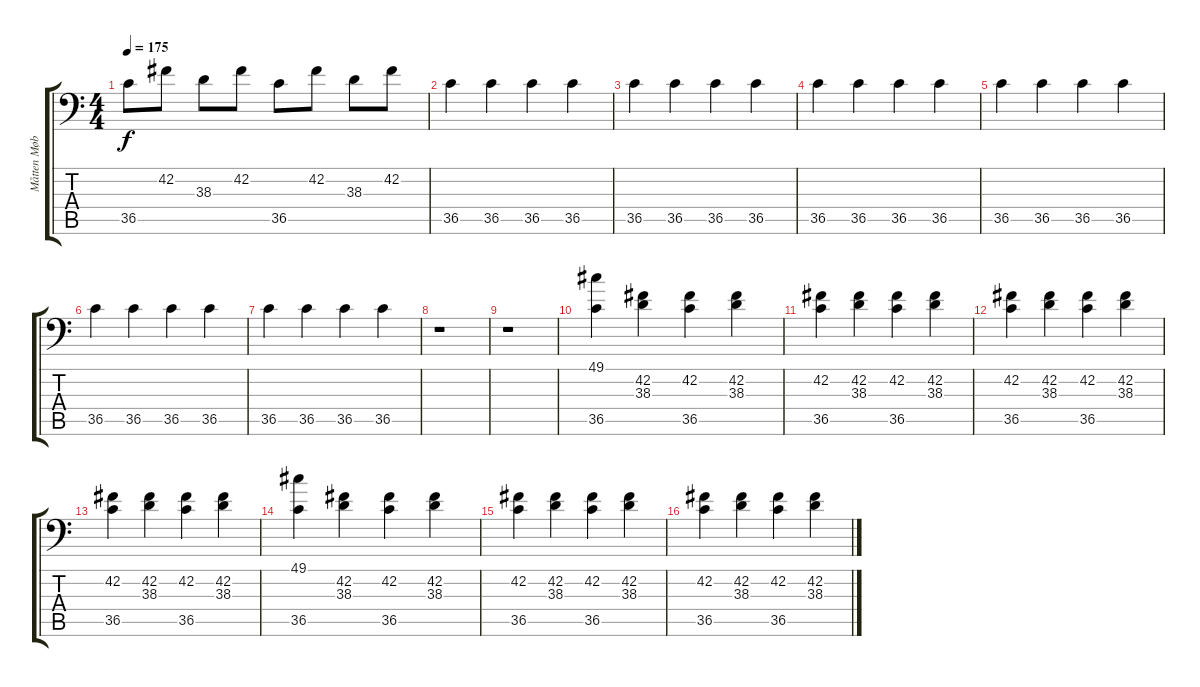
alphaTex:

\track ("Måtten Møbelbanker" "Måtten Møb") {instrument acousticgrandpiano}
\staff {score tabs}
\tuning (C-1 C-1 C-1 C-1 C-1 C-1) {hide}
\ts (4 4)
\tempo 175
\clef f4
\ks c
36.5.8{dy f} 42.2.8 38.3.8 42.2.8 36.5.8 42.2.8 38.3.8 42.2.8 |
36.5.4 36.5.4 36.5.4 36.5.4 |
36.5.4 36.5.4 36.5.4 36.5.4 |
36.5.4 36.5.4 36.5.4 36.5.4 |
36.5.4 36.5.4 36.5.4 36.5.4 |
36.5.4 36.5.4 36.5.4 36.5.4 |
36.5.4 36.5.4 36.5.4 36.5.4 |
r.1 |
r.1 |
(49.1 36.5).4 (42.2 38.3).4 (42.2 36.5).4 (42.2 38.3).4 |
(42.2 36.5).4 (42.2 38.3).4 (42.2 36.5).4 (42.2 38.3).4 |
(42.2 36.5).4 (42.2 38.3).4 (42.2 36.5).4 (42.2 38.3).4 |
(42.2 36.5).4 (42.2 38.3).4 (42.2 36.5).4 (42.2 38.3).4 |
(49.1 36.5).4 (42.2 38.3).4 (42.2 36.5).4 (42.2 38.3).4 |
(42.2 36.5).4 (42.2 38.3).4 (42.2 36.5).4 (42.2 38.3).4 |
(42.2 36.5).4 (42.2 38.3).4 (42.2 36.5).4 (42.2 38.3).4
